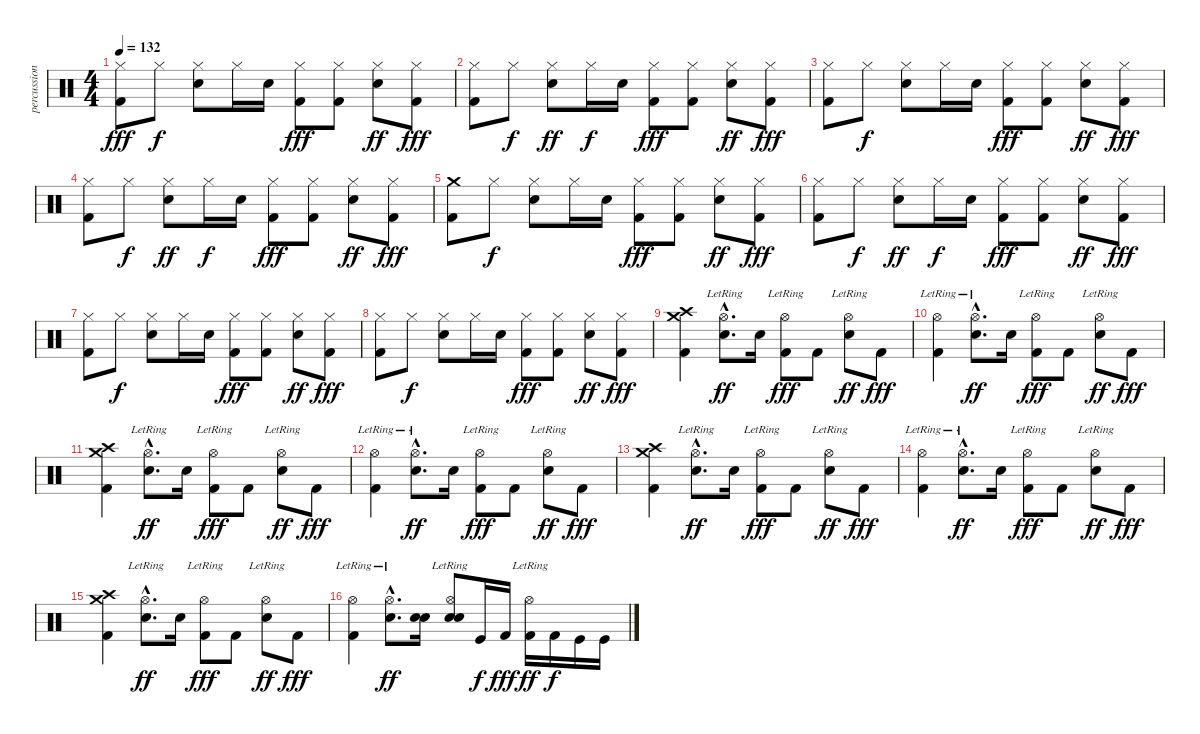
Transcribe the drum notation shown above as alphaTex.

\track ("percussion" "percussion") {instrument percussion}
\staff {score}
\articulation defaults
\ts (4 4)
\tempo 132
\clef neutral
\ks c
("Hi-Hat (closed)" "Kick (hit) 2").8{dy fff} "Hi-Hat (closed)".8{dy f} ("Hi-Hat (closed)" "Snare (hit) 2").8 "Hi-Hat (closed)".16 "Snare (hit) 2".16 ("Hi-Hat (closed)" "Kick (hit) 2").8{dy fff} ("Hi-Hat (closed)" "Kick (hit) 2").8 ("Hi-Hat (closed)" "Snare (hit) 2").8{dy ff} ("Hi-Hat (closed)" "Kick (hit) 2").8{dy fff} |
("Hi-Hat (closed)" "Kick (hit) 2").8 "Hi-Hat (closed)".8{dy f} ("Hi-Hat (closed)" "Snare (hit) 2").8{dy ff} "Hi-Hat (closed)".16{dy f} "Snare (hit) 2".16 ("Hi-Hat (closed)" "Kick (hit) 2").8{dy fff} ("Hi-Hat (closed)" "Kick (hit) 2").8 ("Hi-Hat (closed)" "Snare (hit) 2").8{dy ff} ("Hi-Hat (closed)" "Kick (hit) 2").8{dy fff} |
("Hi-Hat (closed)" "Kick (hit) 2").8 "Hi-Hat (closed)".8{dy f} ("Hi-Hat (closed)" "Snare (hit) 2").8 "Hi-Hat (closed)".16 "Snare (hit) 2".16 ("Hi-Hat (closed)" "Kick (hit) 2").8{dy fff} ("Hi-Hat (closed)" "Kick (hit) 2").8 ("Hi-Hat (closed)" "Snare (hit) 2").8{dy ff} ("Hi-Hat (closed)" "Kick (hit) 2").8{dy fff} |
("Hi-Hat (closed)" "Kick (hit) 2").8 "Hi-Hat (closed)".8{dy f} ("Hi-Hat (closed)" "Snare (hit) 2").8{dy ff} "Hi-Hat (closed)".16{dy f} "Snare (hit) 2".16 ("Hi-Hat (closed)" "Kick (hit) 2").8{dy fff} ("Hi-Hat (closed)" "Kick (hit) 2").8 ("Hi-Hat (closed)" "Snare (hit) 2").8{dy ff} ("Hi-Hat (closed)" "Kick (hit) 2").8{dy fff} |
("Crash medium (hit)" "Kick (hit) 2").8 "Hi-Hat (closed)".8{dy f} ("Hi-Hat (closed)" "Snare (hit) 2").8 "Hi-Hat (closed)".16 "Snare (hit) 2".16 ("Hi-Hat (closed)" "Kick (hit) 2").8{dy fff} ("Hi-Hat (closed)" "Kick (hit) 2").8 ("Hi-Hat (closed)" "Snare (hit) 2").8{dy ff} ("Hi-Hat (closed)" "Kick (hit) 2").8{dy fff} |
("Hi-Hat (closed)" "Kick (hit) 2").8 "Hi-Hat (closed)".8{dy f} ("Hi-Hat (closed)" "Snare (hit) 2").8{dy ff} "Hi-Hat (closed)".16{dy f} "Snare (hit) 2".16 ("Hi-Hat (closed)" "Kick (hit) 2").8{dy fff} ("Hi-Hat (closed)" "Kick (hit) 2").8 ("Hi-Hat (closed)" "Snare (hit) 2").8{dy ff} ("Hi-Hat (closed)" "Kick (hit) 2").8{dy fff} |
("Hi-Hat (closed)" "Kick (hit) 2").8 "Hi-Hat (closed)".8{dy f} ("Hi-Hat (closed)" "Snare (hit) 2").8 "Hi-Hat (closed)".16 "Snare (hit) 2".16 ("Hi-Hat (closed)" "Kick (hit) 2").8{dy fff} ("Hi-Hat (closed)" "Kick (hit) 2").8 ("Hi-Hat (closed)" "Snare (hit) 2").8{dy ff} ("Hi-Hat (closed)" "Kick (hit) 2").8{dy fff} |
("Hi-Hat (closed)" "Kick (hit) 2").8 "Hi-Hat (closed)".8{dy f} ("Hi-Hat (closed)" "Snare (hit) 2").8 "Hi-Hat (closed)".16 "Snare (hit) 2".16 ("Hi-Hat (closed)" "Kick (hit) 2").8{dy fff} ("Hi-Hat (closed)" "Kick (hit) 2").8 ("Hi-Hat (closed)" "Snare (hit) 2").8{dy ff} ("Hi-Hat (closed)" "Kick (hit) 2").8{dy fff} |
("Crash medium (hit)" "Crash high (hit)" "Kick (hit) 2").4 ("Hi-Hat (open)"{hac lr} "Snare (hit) 2"{hac}).8{d dy ff} "Snare (hit) 2".16 ("Hi-Hat (open)"{lr} "Kick (hit) 2").8{dy fff} "Kick (hit) 2".8 ("Hi-Hat (open)"{lr} "Snare (hit) 2").8{dy ff} "Kick (hit) 2".8{dy fff} |
("Hi-Hat (open)"{lr} "Kick (hit) 2").4 ("Hi-Hat (open)"{hac lr} "Snare (hit) 2"{hac}).8{d dy ff} "Snare (hit) 2".16 ("Hi-Hat (open)"{lr} "Kick (hit) 2").8{dy fff} "Kick (hit) 2".8 ("Hi-Hat (open)"{lr} "Snare (hit) 2").8{dy ff} "Kick (hit) 2".8{dy fff} |
("Crash medium (hit)" "Crash high (hit)" "Kick (hit) 2").4 ("Hi-Hat (open)"{hac lr} "Snare (hit) 2"{hac}).8{d dy ff} "Snare (hit) 2".16 ("Hi-Hat (open)"{lr} "Kick (hit) 2").8{dy fff} "Kick (hit) 2".8 ("Hi-Hat (open)"{lr} "Snare (hit) 2").8{dy ff} "Kick (hit) 2".8{dy fff} |
("Hi-Hat (open)"{lr} "Kick (hit) 2").4 ("Hi-Hat (open)"{hac lr} "Snare (hit) 2"{hac}).8{d dy ff} "Snare (hit) 2".16 ("Hi-Hat (open)"{lr} "Kick (hit) 2").8{dy fff} "Kick (hit) 2".8 ("Hi-Hat (open)"{lr} "Snare (hit) 2").8{dy ff} "Kick (hit) 2".8{dy fff} |
("Crash medium (hit)" "Crash high (hit)" "Kick (hit) 2").4 ("Hi-Hat (open)"{hac lr} "Snare (hit) 2"{hac}).8{d dy ff} "Snare (hit) 2".16 ("Hi-Hat (open)"{lr} "Kick (hit) 2").8{dy fff} "Kick (hit) 2".8 ("Hi-Hat (open)"{lr} "Snare (hit) 2").8{dy ff} "Kick (hit) 2".8{dy fff} |
("Hi-Hat (open)"{lr} "Kick (hit) 2").4 ("Hi-Hat (open)"{hac lr} "Snare (hit) 2"{hac}).8{d dy ff} "Snare (hit) 2".16 ("Hi-Hat (open)"{lr} "Kick (hit) 2").8{dy fff} "Kick (hit) 2".8 ("Hi-Hat (open)"{lr} "Snare (hit) 2").8{dy ff} "Kick (hit) 2".8{dy fff} |
("Crash medium (hit)" "Crash high (hit)" "Kick (hit) 2").4 ("Hi-Hat (open)"{hac lr} "Snare (hit) 2"{hac}).8{d dy ff} "Snare (hit) 2".16 ("Hi-Hat (open)"{lr} "Kick (hit) 2").8{dy fff} "Kick (hit) 2".8 ("Hi-Hat (open)"{lr} "Snare (hit) 2").8{dy ff} "Kick (hit) 2".8{dy fff} |
("Hi-Hat (open)"{lr} "Kick (hit) 2").4 ("Hi-Hat (open)"{hac lr} "Snare (hit) 2"{hac}).8{d dy ff} ("Snare (hit) 2" "Electric Snare (hit)").16 ("Hi-Hat (open)"{lr} "Snare (hit) 2" "Electric Snare (hit)").8 "Kick (hit)".16{dy f} "Kick (hit) 2".16{dy fff} ("Hi-Hat (open)"{lr} "Kick (hit) 2").16{dy ff} "Kick (hit) 2".16{dy f} "Kick (hit)".16 "Kick (hit)".16
